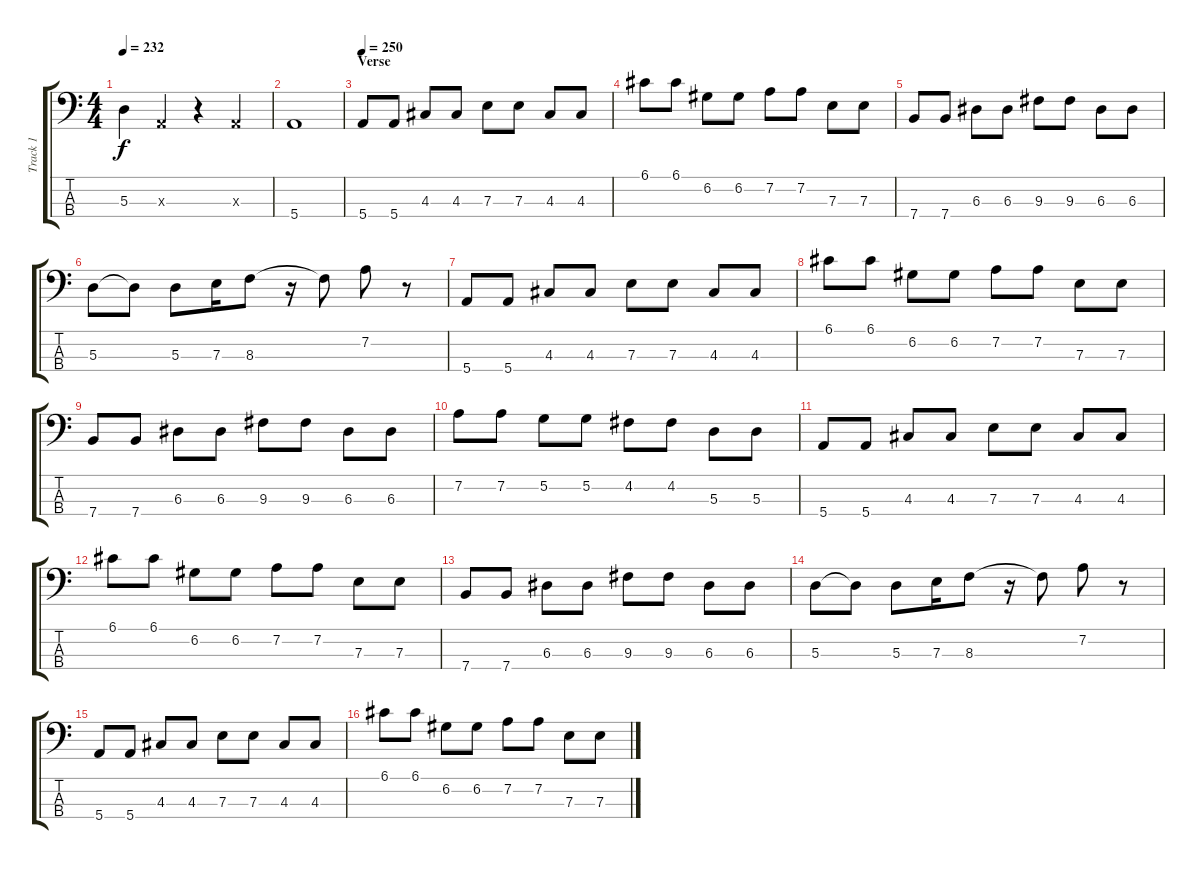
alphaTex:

\track ("Track 1" "Track 1") {instrument electricbasspick}
\staff {score tabs}
\tuning (G2 D2 A1 E1) {hide}
\ts (4 4)
\tempo 232
\clef f4
\ks c
5.3.4{dy f} 0.3{x}.4 r.4 0.3{x}.4 |
5.4.1 |
\section ("" "Verse")
\tempo 250
5.4.8 5.4.8 4.3.8 4.3.8 7.3.8 7.3.8 4.3.8 4.3.8 |
6.1.8 6.1.8 6.2.8 6.2.8 7.2.8 7.2.8 7.3.8 7.3.8 |
7.4.8 7.4.8 6.3.8 6.3.8 9.3.8 9.3.8 6.3.8 6.3.8 |
5.3.8 5.3{t}.8 5.3.8 7.3.16 8.3.8 r.16 8.3{t}.8 7.2.8 r.8 |
5.4.8 5.4.8 4.3.8 4.3.8 7.3.8 7.3.8 4.3.8 4.3.8 |
6.1.8 6.1.8 6.2.8 6.2.8 7.2.8 7.2.8 7.3.8 7.3.8 |
7.4.8 7.4.8 6.3.8 6.3.8 9.3.8 9.3.8 6.3.8 6.3.8 |
7.2.8 7.2.8 5.2.8 5.2.8 4.2.8 4.2.8 5.3.8 5.3.8 |
5.4.8 5.4.8 4.3.8 4.3.8 7.3.8 7.3.8 4.3.8 4.3.8 |
6.1.8 6.1.8 6.2.8 6.2.8 7.2.8 7.2.8 7.3.8 7.3.8 |
7.4.8 7.4.8 6.3.8 6.3.8 9.3.8 9.3.8 6.3.8 6.3.8 |
5.3.8 5.3{t}.8 5.3.8 7.3.16 8.3.8 r.16 8.3{t}.8 7.2.8 r.8 |
5.4.8 5.4.8 4.3.8 4.3.8 7.3.8 7.3.8 4.3.8 4.3.8 |
6.1.8 6.1.8 6.2.8 6.2.8 7.2.8 7.2.8 7.3.8 7.3.8
